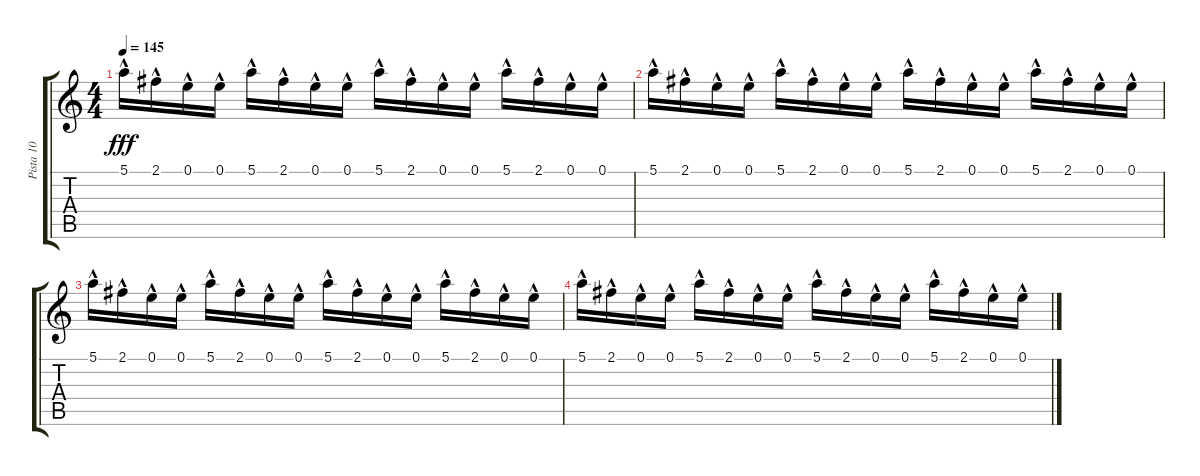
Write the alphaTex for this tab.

\track ("Pista 10" "Pista 10") {instrument synthbass1}
\staff {score tabs}
\tuning (E4 B3 G3 D3 A2 E2) {hide}
\ts (4 4)
\tempo 145
\clef g2
\ks c
5.1{hac}.16{dy fff} 2.1{hac}.16 0.1{hac}.16 0.1{hac}.16 5.1{hac}.16 2.1{hac}.16 0.1{hac}.16 0.1{hac}.16 5.1{hac}.16 2.1{hac}.16 0.1{hac}.16 0.1{hac}.16 5.1{hac}.16 2.1{hac}.16 0.1{hac}.16 0.1{hac}.16 |
5.1{hac}.16 2.1{hac}.16 0.1{hac}.16 0.1{hac}.16 5.1{hac}.16 2.1{hac}.16 0.1{hac}.16 0.1{hac}.16 5.1{hac}.16 2.1{hac}.16 0.1{hac}.16 0.1{hac}.16 5.1{hac}.16 2.1{hac}.16 0.1{hac}.16 0.1{hac}.16 |
5.1{hac}.16 2.1{hac}.16 0.1{hac}.16 0.1{hac}.16 5.1{hac}.16 2.1{hac}.16 0.1{hac}.16 0.1{hac}.16 5.1{hac}.16 2.1{hac}.16 0.1{hac}.16 0.1{hac}.16 5.1{hac}.16 2.1{hac}.16 0.1{hac}.16 0.1{hac}.16 |
5.1{hac}.16 2.1{hac}.16 0.1{hac}.16 0.1{hac}.16 5.1{hac}.16 2.1{hac}.16 0.1{hac}.16 0.1{hac}.16 5.1{hac}.16 2.1{hac}.16 0.1{hac}.16 0.1{hac}.16 5.1{hac}.16 2.1{hac}.16 0.1{hac}.16 0.1{hac}.16
